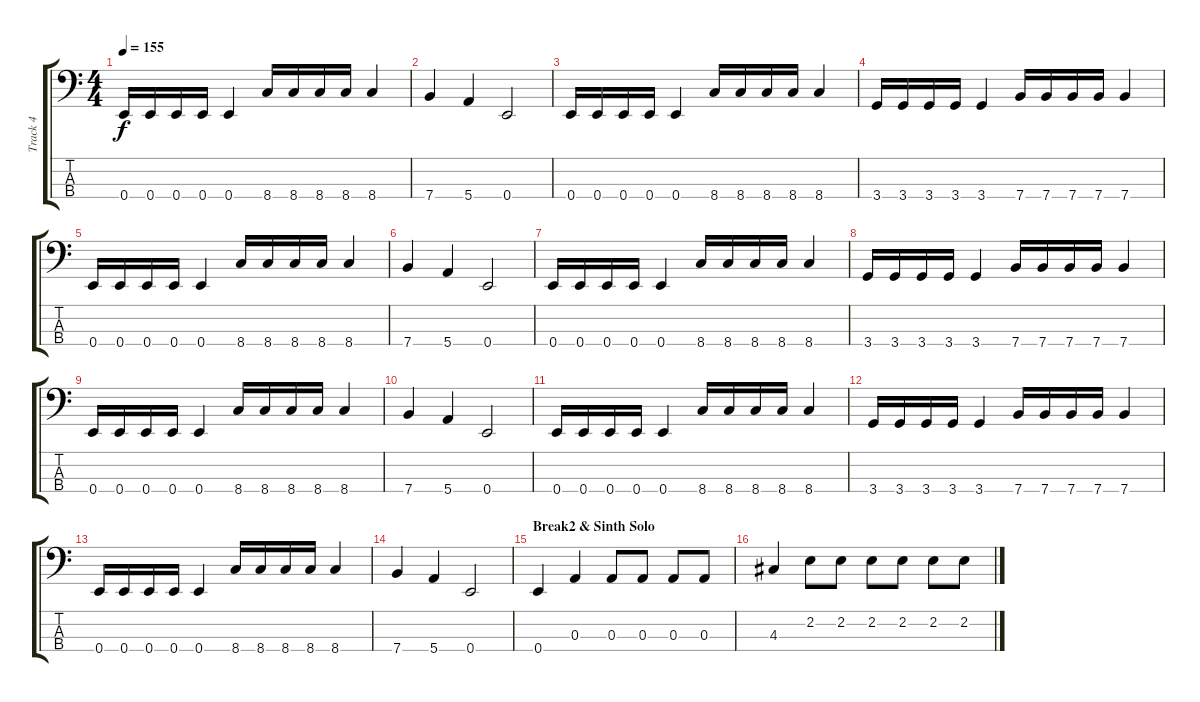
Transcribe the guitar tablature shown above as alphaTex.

\track ("Track 4" "Track 4") {instrument electricbassfinger}
\staff {score tabs}
\tuning (G2 D2 A1 E1) {hide}
\ts (4 4)
\tempo 155
\clef f4
\ks c
0.4.16{dy f} 0.4.16 0.4.16 0.4.16 0.4.4 8.4.16 8.4.16 8.4.16 8.4.16 8.4.4 |
7.4.4 5.4.4 0.4.2 |
0.4.16 0.4.16 0.4.16 0.4.16 0.4.4 8.4.16 8.4.16 8.4.16 8.4.16 8.4.4 |
3.4.16 3.4.16 3.4.16 3.4.16 3.4.4 7.4.16 7.4.16 7.4.16 7.4.16 7.4.4 |
0.4.16 0.4.16 0.4.16 0.4.16 0.4.4 8.4.16 8.4.16 8.4.16 8.4.16 8.4.4 |
7.4.4 5.4.4 0.4.2 |
0.4.16 0.4.16 0.4.16 0.4.16 0.4.4 8.4.16 8.4.16 8.4.16 8.4.16 8.4.4 |
3.4.16 3.4.16 3.4.16 3.4.16 3.4.4 7.4.16 7.4.16 7.4.16 7.4.16 7.4.4 |
0.4.16 0.4.16 0.4.16 0.4.16 0.4.4 8.4.16 8.4.16 8.4.16 8.4.16 8.4.4 |
7.4.4 5.4.4 0.4.2 |
0.4.16 0.4.16 0.4.16 0.4.16 0.4.4 8.4.16 8.4.16 8.4.16 8.4.16 8.4.4 |
3.4.16 3.4.16 3.4.16 3.4.16 3.4.4 7.4.16 7.4.16 7.4.16 7.4.16 7.4.4 |
0.4.16 0.4.16 0.4.16 0.4.16 0.4.4 8.4.16 8.4.16 8.4.16 8.4.16 8.4.4 |
7.4.4 5.4.4 0.4.2 |
\section ("" "Break2 & Sinth Solo")
0.4.4 0.3.4 0.3.8 0.3.8 0.3.8 0.3.8 |
4.3.4 2.2.8 2.2.8 2.2.8 2.2.8 2.2.8 2.2.8
